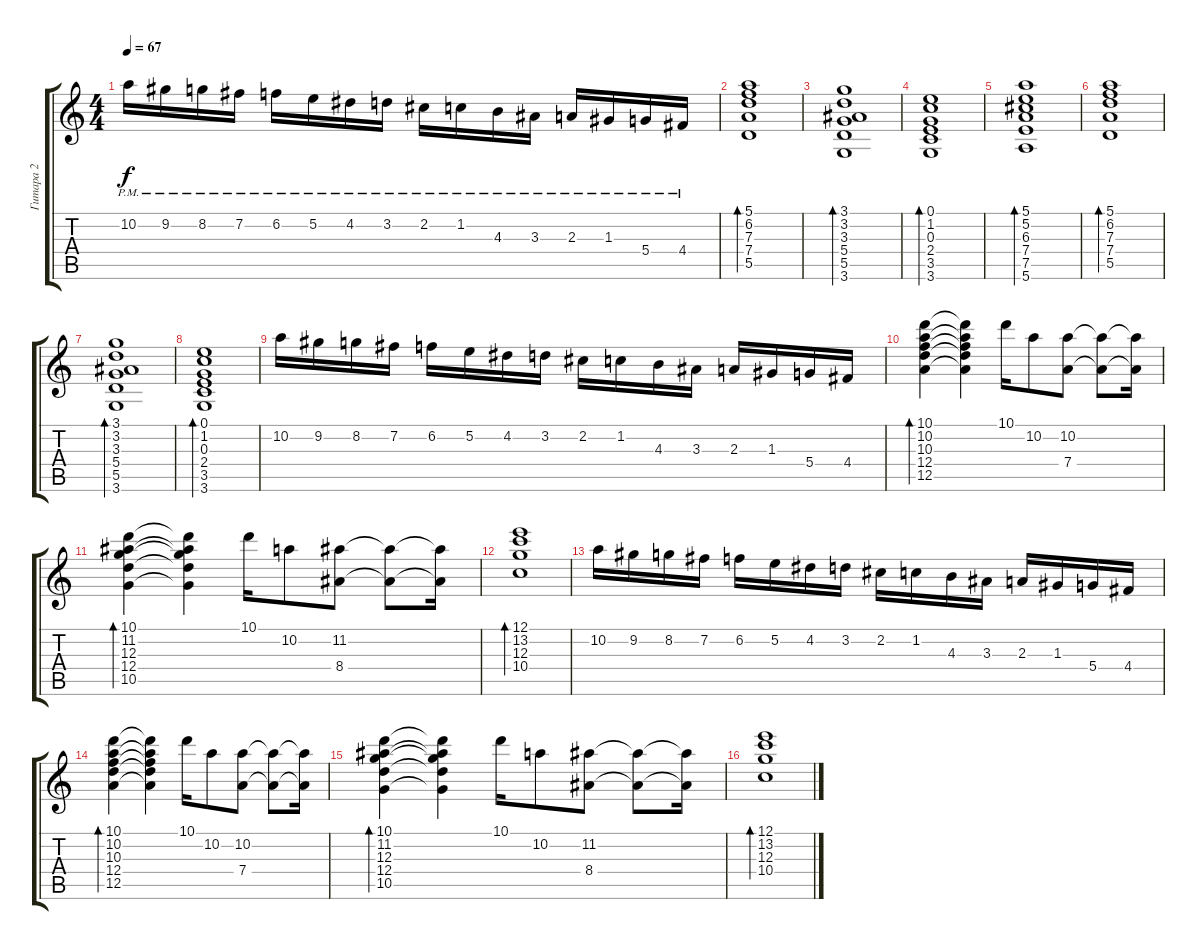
\track ("Гитара 2" "Гитара 2") {instrument electricguitarmuted}
\staff {score tabs}
\tuning (E4 B3 G3 D3 A2 E2) {hide}
\ts (4 4)
\tempo 67
\clef g2
\ks c
10.2{pm}.16{dy f volume 16} 9.2{pm}.16 8.2{pm}.16 7.2{pm}.16 6.2{pm}.16 5.2{pm}.16 4.2{pm}.16 3.2{pm}.16 2.2{pm}.16 1.2{pm}.16 4.3{pm}.16 3.3{pm}.16 2.3{pm}.16 1.3{pm}.16 5.4{pm}.16 4.4{pm}.16 |
(5.1 6.2 7.3 7.4 5.5).1{bd 120 volume 12 balance 16} |
(3.1 3.2 3.3 5.4 5.5 3.6).1{bd 120} |
(0.1 1.2 0.3 2.4 3.5 3.6).1{bd 120} |
(5.1 5.2 6.3 7.4 7.5 5.6).1{bd 120} |
(5.1 6.2 7.3 7.4 5.5).1{bd 120} |
(3.1 3.2 3.3 5.4 5.5 3.6).1{bd 120} |
(0.1 1.2 0.3 2.4 3.5 3.6).1{bd 120} |
10.2.16{volume 16} 9.2.16 8.2.16 7.2.16 6.2.16 5.2.16 4.2.16 3.2.16 2.2.16 1.2.16 4.3.16 3.3.16 2.3.16 1.3.16 5.4.16 4.4.16 |
(10.1 10.2 10.3 12.4 12.5).4{bd 120 volume 14 balance 16} (10.1{t} 10.2{t} 10.3{t} 12.4{t} 12.5{t}).4 10.1.16 10.2.8 (10.2 7.4).8 (10.2{t} 7.4{t}).8 (10.2{t} 7.4{t}).16 |
(10.1 11.2 12.3 12.4 10.5).4{bd 120} (10.1{t} 11.2{t} 12.3{t} 12.4{t} 10.5{t}).4 10.1.16 10.2.8 (11.2 8.4).8 (11.2{t} 8.4{t}).8 (11.2{t} 8.4{t}).16 |
(12.1 13.2 12.3 10.4).1{bd 120} |
10.2.16{volume 16} 9.2.16 8.2.16 7.2.16 6.2.16 5.2.16 4.2.16 3.2.16 2.2.16 1.2.16 4.3.16 3.3.16 2.3.16 1.3.16 5.4.16 4.4.16 |
(10.1 10.2 10.3 12.4 12.5).4{bd 120 volume 14 balance 16} (10.1{t} 10.2{t} 10.3{t} 12.4{t} 12.5{t}).4 10.1.16 10.2.8 (10.2 7.4).8 (10.2{t} 7.4{t}).8 (10.2{t} 7.4{t}).16 |
(10.1 11.2 12.3 12.4 10.5).4{bd 120} (10.1{t} 11.2{t} 12.3{t} 12.4{t} 10.5{t}).4 10.1.16 10.2.8 (11.2 8.4).8 (11.2{t} 8.4{t}).8 (11.2{t} 8.4{t}).16 |
(12.1 13.2 12.3 10.4).1{bd 120}
